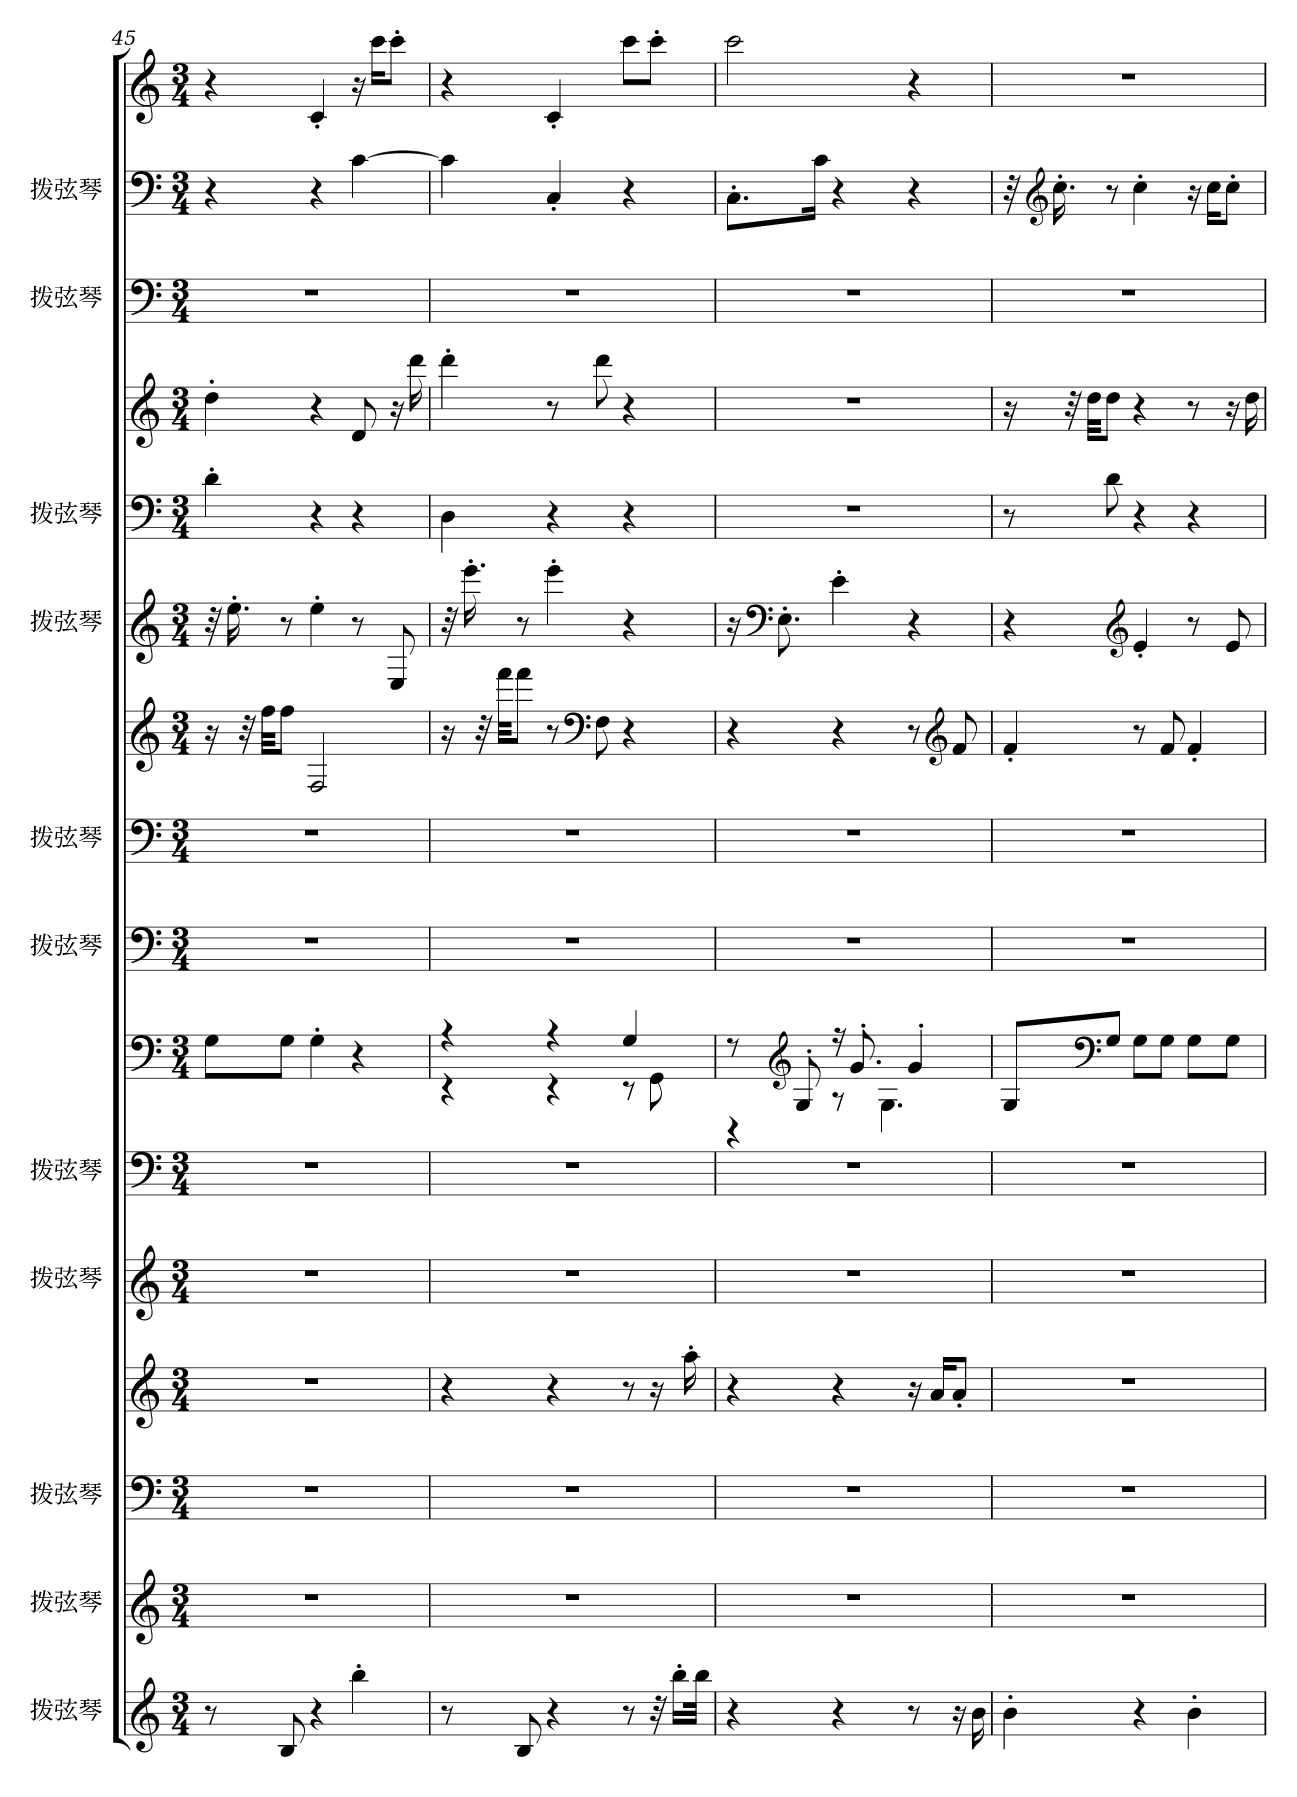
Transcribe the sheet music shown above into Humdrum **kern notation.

**kern	**kern	**kern	**kern	**kern	**kern	**kern	**kern	**kern	**kern	**kern	**kern	**kern	**kern	**kern	**kern
*part11	*part10	*part9	*part9	*part8	*part7	*part7	*part6	*part5	*part5	*part4	*part3	*part3	*part2	*part1	*part1
*staff16	*staff15	*staff14	*staff13	*staff12	*staff11	*staff10	*staff9	*staff8	*staff7	*staff6	*staff5	*staff4	*staff3	*staff2	*staff1
*I"拨弦琴	*I"拨弦琴	*I"拨弦琴	*	*I"拨弦琴	*I"拨弦琴	*	*I"拨弦琴	*I"拨弦琴	*	*I"拨弦琴	*I"拨弦琴	*	*I"拨弦琴	*I"拨弦琴	*
!!LO:PB:g=z
*clefG2	*clefG2	*clefF4	*clefG2	*clefG2	*clefF4	*clefF4	*clefF4	*clefF4	*clefG2	*clefG2	*clefF4	*clefG2	*clefF4	*clefF4	*clefG2
*k[]	*k[]	*k[]	*k[]	*k[]	*k[]	*k[]	*k[]	*k[]	*k[]	*k[]	*k[]	*k[]	*k[]	*k[]	*k[]
*M3/4	*M3/4	*M3/4	*M3/4	*M3/4	*M3/4	*M3/4	*M3/4	*M3/4	*M3/4	*M3/4	*M3/4	*M3/4	*M3/4	*M3/4	*M3/4
=45	=45	=45	=45	=45	=45	=45	=45	=45	=45	=45	=45	=45	=45	=45	=45
8r	2.r	2.r	2.r	2.r	2.r	8G\L	2.r	2.r	16r	32r	4d'\	4dd'\	2.r	4r	4r
.	.	.	.	.	.	.	.	.	.	16.ee'\	.	.	.	.	.
.	.	.	.	.	.	.	.	.	32r	.	.	.	.	.	.
.	.	.	.	.	.	.	.	.	32ff\KKL	.	.	.	.	.	.
8B/	.	.	.	.	.	8G\J	.	.	8ff\J	8r	.	.	.	.	.
4r	.	.	.	.	.	4G'\	.	.	2F/	4ee'\	4r	4r	.	4r	4c'/
4bb'\	.	.	.	.	.	4r	.	.	.	8r	4r	8d/	.	[4c\	16r
.	.	.	.	.	.	.	.	.	.	.	.	.	.	.	16ccc\KL
.	.	.	.	.	.	.	.	.	.	8E/	.	16r	.	.	8ccc'\J
.	.	.	.	.	.	.	.	.	.	.	.	16ddd\	.	.	.
=46	=46	=46	=46	=46	=46	=46	=46	=46	=46	=46	=46	=46	=46	=46	=46
*	*	*	*	*	*	*^	*	*	*	*	*	*	*	*	*
8r	2.r	2.r	4r	2.r	2.r	4r	4r	2.r	2.r	16r	32r	4D\	4ddd'\	2.r	4c\]	4r
.	.	.	.	.	.	.	.	.	.	.	16.eee'\	.	.	.	.	.
.	.	.	.	.	.	.	.	.	.	32r	.	.	.	.	.	.
.	.	.	.	.	.	.	.	.	.	32fff\KKL	.	.	.	.	.	.
8B/	.	.	.	.	.	.	.	.	.	8fff\J	8r	.	.	.	.	.
4r	.	.	4r	.	.	4r	4r	.	.	8r	4eee'\	4r	8r	.	4C'/	4c'/
*	*	*	*	*	*	*	*	*	*	*clefF4	*	*	*	*	*	*
.	.	.	.	.	.	.	.	.	.	8F\	.	.	8ddd\	.	.	.
8r	.	.	8r	.	.	4G/	8r	.	.	4r	4r	4r	4r	.	4r	8ccc\L
32r	.	.	16r	.	.	.	8GG\	.	.	.	.	.	.	.	.	8ccc'\J
16bb'\LL	.	.	.	.	.	.	.	.	.	.	.	.	.	.	.	.
.	.	.	16aa'\	.	.	.	.	.	.	.	.	.	.	.	.	.
32bb\JJk	.	.	.	.	.	.	.	.	.	.	.	.	.	.	.	.
=47	=47	=47	=47	=47	=47	=47	=47	=47	=47	=47	=47	=47	=47	=47	=47	=47
4r	2.r	2.r	4r	2.r	2.r	8r	4r	2.r	2.r	4r	16r	2.r	2.r	2.r	8.C'\L	2ccc\
*	*	*	*	*	*	*	*	*	*	*	*clefF4	*	*	*	*	*
.	.	.	.	.	.	.	.	.	.	.	8.E'\	.	.	.	.	.
*	*	*	*	*	*	*clefG2	*	*	*	*	*	*	*	*	*	*
.	.	.	.	.	.	8G'/	.	.	.	.	.	.	.	.	.	.
.	.	.	.	.	.	.	.	.	.	.	.	.	.	.	16c\Jk	.
4r	.	.	4r	.	.	16r	8r	.	.	4r	4e'\	.	.	.	4r	.
.	.	.	.	.	.	8.g'/	.	.	.	.	.	.	.	.	.	.
.	.	.	.	.	.	.	4.G\	.	.	.	.	.	.	.	.	.
8r	.	.	16r	.	.	4g'/	.	.	.	8r	4r	.	.	.	4r	4r
.	.	.	16a/KL	.	.	.	.	.	.	.	.	.	.	.	.	.
*	*	*	*	*	*	*	*	*	*	*clefG2	*	*	*	*	*	*
16r	.	.	8a'/J	.	.	.	.	.	.	8f/	.	.	.	.	.	.
16b\	.	.	.	.	.	.	.	.	.	.	.	.	.	.	.	.
*	*	*	*	*	*	*v	*v	*	*	*	*	*	*	*	*	*
!!LO:PB:g=z
=48	=48	=48	=48	=48	=48	=48	=48	=48	=48	=48	=48	=48	=48	=48	=48
4b'\	2.r	2.r	2.r	2.r	2.r	8G/L	2.r	2.r	4f'/	4r	8r	16r	2.r	32r	2.r
*	*	*	*	*	*	*	*	*	*	*	*	*	*	*clefG2	*
.	.	.	.	.	.	.	.	.	.	.	.	.	.	16.cc'\	.
.	.	.	.	.	.	.	.	.	.	.	.	32r	.	.	.
.	.	.	.	.	.	.	.	.	.	.	.	32dd\KKL	.	.	.
*	*	*	*	*	*	*clefF4	*	*	*	*	*	*	*	*	*
.	.	.	.	.	.	8G/J	.	.	.	.	8d\	8dd\J	.	8r	.
*	*	*	*	*	*	*	*	*	*	*clefG2	*	*	*	*	*
4r	.	.	.	.	.	8G\L	.	.	8r	4e'/	4r	4r	.	4cc'\	.
.	.	.	.	.	.	8G\J	.	.	8f/	.	.	.	.	.	.
4b'\	.	.	.	.	.	8G\L	.	.	4f'/	8r	4r	8r	.	16r	.
.	.	.	.	.	.	.	.	.	.	.	.	.	.	16cc\KL	.
.	.	.	.	.	.	8G\J	.	.	.	8e/	.	16r	.	8cc'\J	.
.	.	.	.	.	.	.	.	.	.	.	.	16dd\	.	.	.
=	=	=	=	=	=	=	=	=	=	=	=	=	=	=	=
*-	*-	*-	*-	*-	*-	*-	*-	*-	*-	*-	*-	*-	*-	*-	*-
